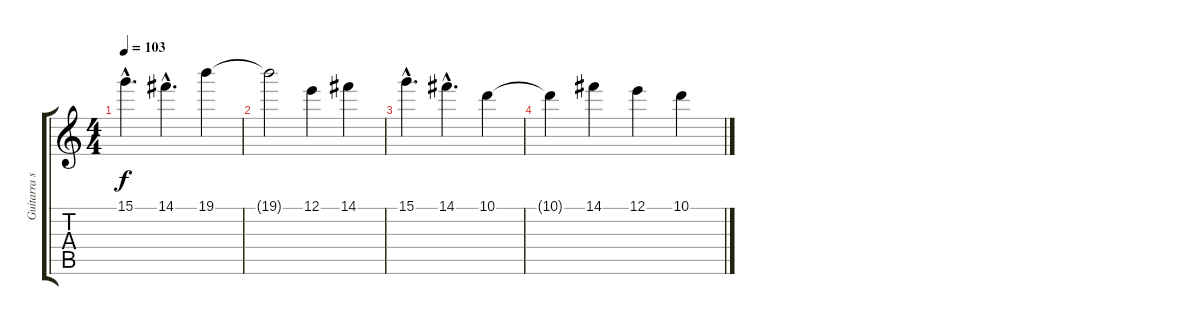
\track ("Guitarra solo" "Guitarra s") {instrument electricguitarclean}
\staff {score tabs}
\tuning (E4 B3 G3 D3 A2 E2) {hide}
\ts (4 4)
\tempo 103
\clef g2
\ks c
15.1{hac}.4{d dy f} 14.1{hac}.4{d} 19.1.4 |
19.1{t}.2 12.1.4 14.1.4 |
15.1{hac}.4{d} 14.1{hac}.4{d} 10.1.4 |
10.1{t}.4 14.1.4 12.1.4 10.1.4
